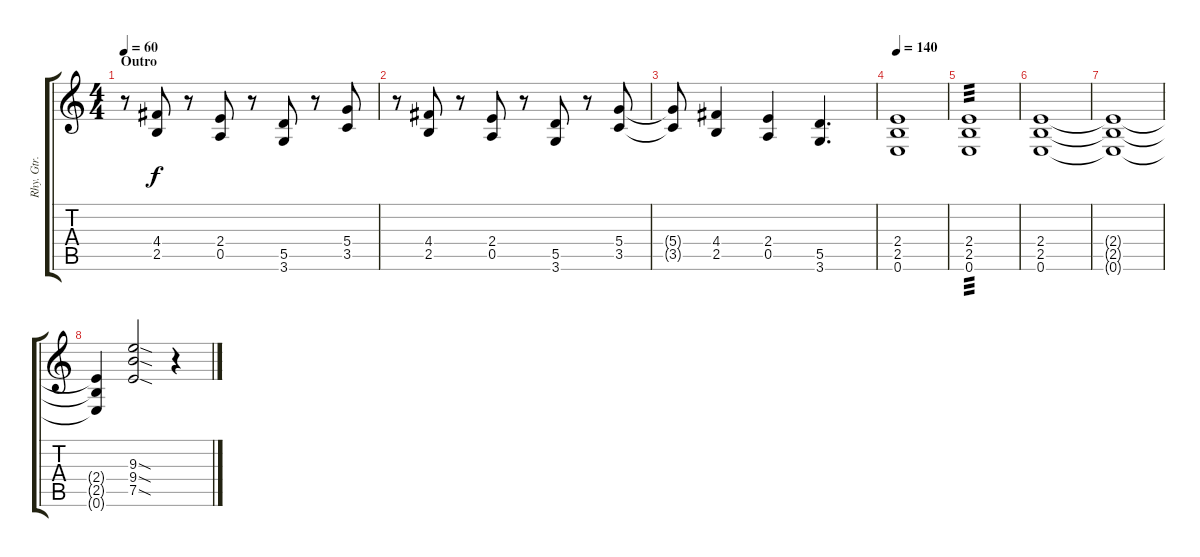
\track ("Rhy. Gtr. 2" "Rhy. Gtr. ") {instrument distortionguitar}
\staff {score tabs}
\tuning (E4 B3 G3 D3 A2 E2) {hide}
\ts (4 4)
\section ("" "Outro")
\tempo 60
\clef g2
\ks c
r.8{dy f} (4.4 2.5).8 r.8 (2.4 0.5).8 r.8 (5.5 3.6).8 r.8 (5.4 3.5).8 |
r.8 (4.4 2.5).8 r.8 (2.4 0.5).8 r.8 (5.5 3.6).8 r.8 (5.4 3.5).8 |
(5.4{t} 3.5{t}).8 (4.4 2.5).4 (2.4 0.5).4 (5.5 3.6).4{d} |
\tempo 140
(2.4 2.5 0.6).1 |
(2.4 2.5 0.6).1{tp 3} |
(2.4 2.5 0.6).1 |
(2.4{t} 2.5{t} 0.6{t}).1 |
(2.4{t} 2.5{t} 0.6{t}).4 (9.3{sod} 9.4{sod} 7.5{sod}).2 r.4
